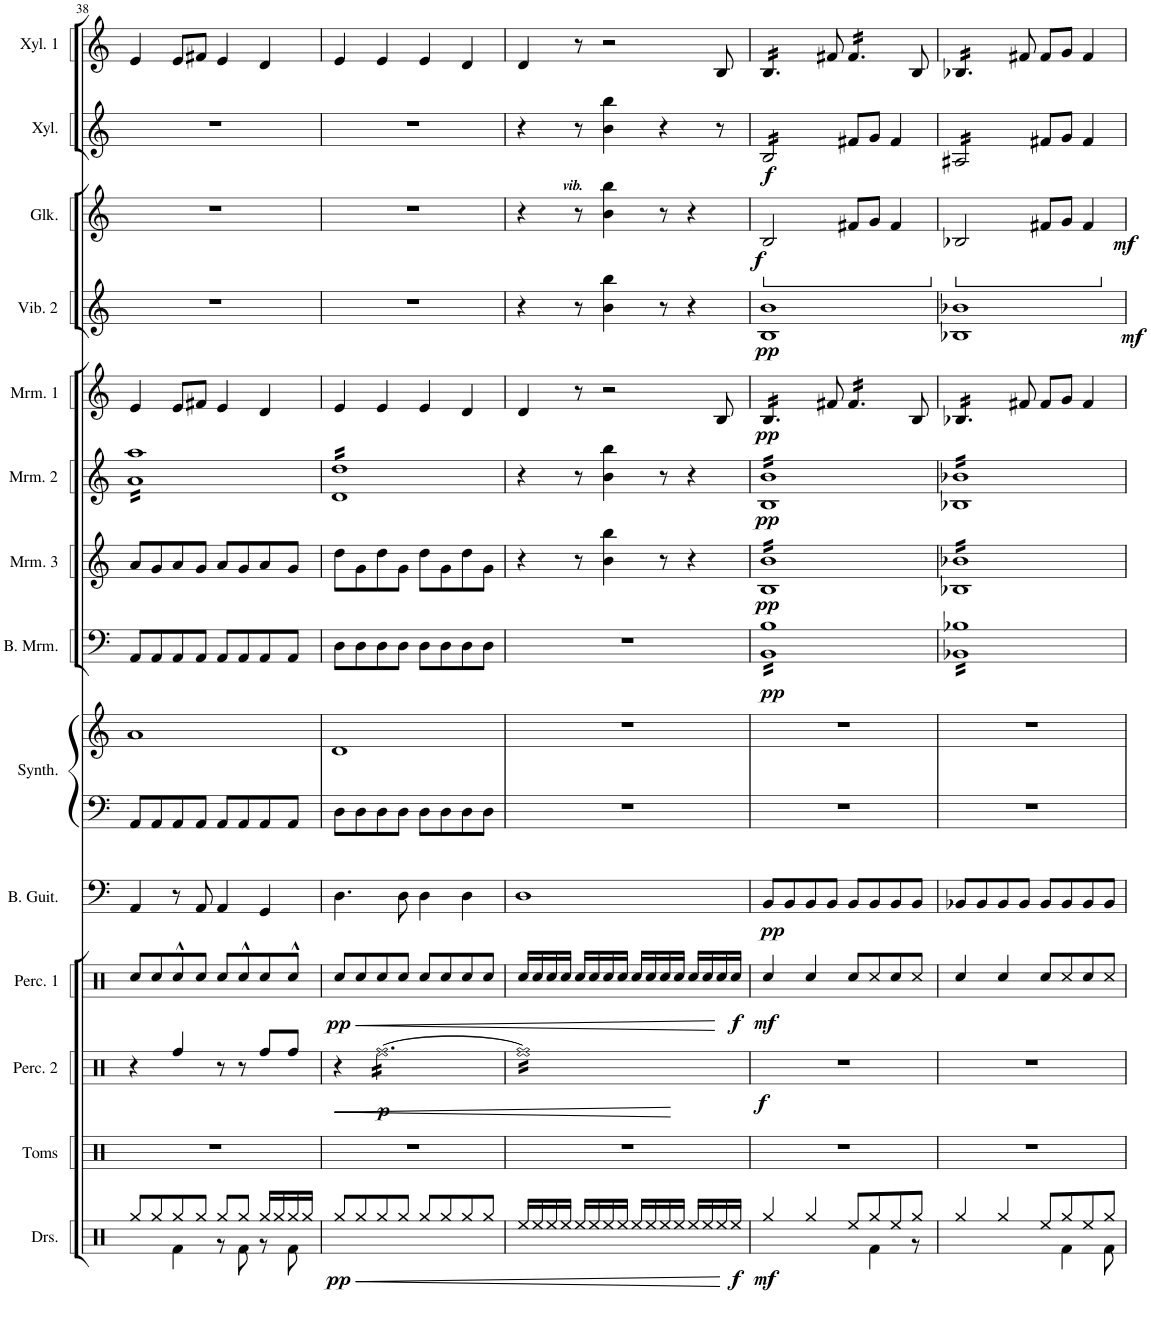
**kern	**dynam	**kern	**kern	**dynam	**kern	**dynam	**kern	**dynam	**kern	**kern	**kern	**dynam	**kern	**dynam	**kern	**dynam	**kern	**dynam	**kern	**dynam	**kern	**dynam	**kern	**dynam	**kern
*part14	*part14	*part13	*part12	*part12	*part11	*part11	*part10	*part10	*part9	*part9	*part8	*part8	*part7	*part7	*part6	*part6	*part5	*part5	*part4	*part4	*part3	*part3	*part2	*part2	*part1
*staff15	*staff15	*staff14	*staff13	*staff13	*staff12	*staff12	*staff11	*staff11	*staff10	*staff9	*staff8	*staff8	*staff7	*staff7	*staff6	*staff6	*staff5	*staff5	*staff4	*staff4	*staff3	*staff3	*staff2	*staff2	*staff1
*I"Drumset	*	*I"Tom Toms	*I"Percussion 2	*	*I"Percussion 1	*	*I"Bass Guitar	*	*I"Square Synthesizer	*	*I"Bass Marimba	*	*I"Marimba 3	*	*I"Marimba 2	*	*I"Marimba 1	*	*I"Vibraphone 2	*	*I"Vibraphone 1	*	*I"Xylophone 2	*	*I"Xylophone 1
*I'Drs.	*	*I'Toms	*I'Perc. 2	*	*I'Perc. 1	*	*I'B. Guit.	*	*I'Synth.	*	*I'B. Mrm.	*	*I'Mrm. 3	*	*I'Mrm. 2	*	*I'Mrm. 1	*	*I'Vib. 2	*	*I'Vib. 1	*	*I'Xyl.	*	*I'Xyl. 1
!!LO:PB:g=z
*clefX	*	*clefX	*clefX	*	*clefX	*	*clefF4	*	*clefF4	*clefG2	*clefF4	*	*clefG2	*	*clefG2	*	*clefG2	*	*clefG2	*	*clefG2	*	*clefG2	*	*clefG2
*	*	*	*	*	*	*	*Trd7c12	*	*	*	*	*	*	*	*	*	*	*	*	*	*Trd-14c-24	*	*Trd-7c-12	*	*Trd-7c-12
*k[]	*	*k[]	*k[]	*	*k[]	*	*k[]	*	*k[]	*k[]	*k[]	*	*k[]	*	*k[]	*	*k[]	*	*k[]	*	*k[]	*	*k[]	*	*k[]
*M4/4	*	*M4/4	*M4/4	*	*M4/4	*	*M4/4	*	*M4/4	*M4/4	*M4/4	*	*M4/4	*	*M4/4	*	*M4/4	*	*M4/4	*	*M4/4	*	*M4/4	*	*M4/4
=38	=38	=38	=38	=38	=38	=38	=38	=38	=38	=38	=38	=38	=38	=38	=38	=38	=38	=38	=38	=38	=38	=38	=38	=38	=38
*^	*	*	*	*	*	*	*	*	*	*	*	*	*	*	*	*	*	*	*	*	*	*	*	*	*
*	*	*	*	*	*	*	*	*	*	*	*	*	*	*	*	*tremolo	*	*	*	*	*	*	*	*	*	*
8Rgg/L	4ryy	.	1r	4r	.	8Rcc/L	.	4AA/	.	8AA/L	1a	8AA/L	.	8a/L	.	16a 16aaLL	.	4e/	.	1r	.	1r	.	1r	.	4e/
.	.	.	.	.	.	.	.	.	.	.	.	.	.	.	.	16a 16aa	.	.	.	.	.	.	.	.	.	.
8Rgg/	.	.	.	.	.	8Rcc/	.	.	.	8AA/	.	8AA/	.	8g/	.	16a 16aa	.	.	.	.	.	.	.	.	.	.
.	.	.	.	.	.	.	.	.	.	.	.	.	.	.	.	16a 16aa	.	.	.	.	.	.	.	.	.	.
8Rgg/	4Rf\	.	.	4Rff/	.	8Rcc^^/	.	8r	.	8AA/	.	8AA/	.	8a/	.	16a 16aa	.	8e/L	.	.	.	.	.	.	.	8e/L
.	.	.	.	.	.	.	.	.	.	.	.	.	.	.	.	16a 16aa	.	.	.	.	.	.	.	.	.	.
8Rgg/J	.	.	.	.	.	8Rcc/J	.	8AA/	.	8AA/J	.	8AA/J	.	8g/J	.	16a 16aa	.	8f#X/J	.	.	.	.	.	.	.	8f#X/J
.	.	.	.	.	.	.	.	.	.	.	.	.	.	.	.	16a 16aa	.	.	.	.	.	.	.	.	.	.
8Rgg/L	8r	.	.	8r	.	8Rcc/L	.	4AA/	.	8AA/L	.	8AA/L	.	8a/L	.	16a 16aa	.	4e/	.	.	.	.	.	.	.	4e/
.	.	.	.	.	.	.	.	.	.	.	.	.	.	.	.	16a 16aa	.	.	.	.	.	.	.	.	.	.
8Rgg/J	8Rf\	.	.	8r	.	8Rcc^^/	.	.	.	8AA/	.	8AA/	.	8g/	.	16a 16aa	.	.	.	.	.	.	.	.	.	.
.	.	.	.	.	.	.	.	.	.	.	.	.	.	.	.	16a 16aa	.	.	.	.	.	.	.	.	.	.
16Rgg/LL	8r	.	.	8Rff/L	.	8Rcc/	.	4GG/	.	8AA/	.	8AA/	.	8a/	.	16a 16aa	.	4d/	.	.	.	.	.	.	.	4d/
16Rgg/	.	.	.	.	.	.	.	.	.	.	.	.	.	.	.	16a 16aa	.	.	.	.	.	.	.	.	.	.
16Rgg/	8Rf\	.	.	8Rff/J	.	8Rcc^^/J	.	.	.	8AA/J	.	8AA/J	.	8g/J	.	16a 16aa	.	.	.	.	.	.	.	.	.	.
16Rgg/JJ	.	.	.	.	.	.	.	.	.	.	.	.	.	.	.	16a 16aaJJ	.	.	.	.	.	.	.	.	.	.
*v	*v	*	*	*	*	*	*	*	*	*	*	*	*	*	*	*	*	*	*	*	*	*	*	*	*	*
=39	=39	=39	=39	=39	=39	=39	=39	=39	=39	=39	=39	=39	=39	=39	=39	=39	=39	=39	=39	=39	=39	=39	=39	=39	=39
!	!LO:DY:b	!	!	!LO:HP:b	!	!LO:DY:b	!	!	!	!	!	!	!	!	!	!	!	!	!	!	!	!	!	!	!
8Rgg/L	pp	1r	4r	<	8Rcc/L	pp	4.D\	.	8D\L	1d	8D\L	.	8dd\L	.	16d 16ddLL	.	4e/	.	1r	.	1r	.	1r	.	4e/
.	.	.	.	.	.	.	.	.	.	.	.	.	.	.	16d 16dd	.	.	.	.	.	.	.	.	.	.
!	!LO:HP:b	!	!	!	!	!LO:HP:b	!	!	!	!	!	!	!	!	!	!	!	!	!	!	!	!	!	!	!
8Rgg/	<	.	.	.	8Rcc/	<	.	.	8D\	.	8D\	.	8g\	.	16d 16dd	.	.	.	.	.	.	.	.	.	.
.	.	.	.	.	.	.	.	.	.	.	.	.	.	.	16d 16dd	.	.	.	.	.	.	.	.	.	.
!	!	!	!	!LO:DY:b	!	!	!	!	!	!	!	!	!	!	!	!	!	!	!	!	!	!	!	!	!
*	*	*	*tremolo	*	*	*	*	*	*	*	*	*	*	*	*	*	*	*	*	*	*	*	*	*	*
8Rgg/	.	.	[16Rff\LL	p	8Rcc/	.	.	.	8D\	.	8D\	.	8dd\	.	16d 16dd	.	4e/	.	.	.	.	.	.	.	4e/
.	.	.	16Rff\	.	.	.	.	.	.	.	.	.	.	.	16d 16dd	.	.	.	.	.	.	.	.	.	.
8Rgg/J	.	.	16Rff\	.	8Rcc/J	.	8D\	.	8D\J	.	8D\J	.	8g\J	.	16d 16dd	.	.	.	.	.	.	.	.	.	.
.	.	.	16Rff\	.	.	.	.	.	.	.	.	.	.	.	16d 16dd	.	.	.	.	.	.	.	.	.	.
8Rgg/L	.	.	16Rff\	.	8Rcc/L	.	4D\	.	8D\L	.	8D\L	.	8dd\L	.	16d 16dd	.	4e/	.	.	.	.	.	.	.	4e/
.	.	.	16Rff\	.	.	.	.	.	.	.	.	.	.	.	16d 16dd	.	.	.	.	.	.	.	.	.	.
8Rgg/	.	.	16Rff\	.	8Rcc/	.	.	.	8D\	.	8D\	.	8g\	.	16d 16dd	.	.	.	.	.	.	.	.	.	.
.	.	.	16Rff\	.	.	.	.	.	.	.	.	.	.	.	16d 16dd	.	.	.	.	.	.	.	.	.	.
8Rgg/	.	.	16Rff\	.	8Rcc/	.	4D\	.	8D\	.	8D\	.	8dd\	.	16d 16dd	.	4d/	.	.	.	.	.	.	.	4d/
.	.	.	16Rff\	.	.	.	.	.	.	.	.	.	.	.	16d 16dd	.	.	.	.	.	.	.	.	.	.
8Rgg/J	.	.	16Rff\	.	8Rcc/J	.	.	.	8D\J	.	8D\J	.	8g\J	.	16d 16dd	.	.	.	.	.	.	.	.	.	.
.	.	.	16Rff\JJ	.	.	.	.	.	.	.	.	.	.	.	16d 16ddJJ	.	.	.	.	.	.	.	.	.	.
*	*	*	*	*	*	*	*	*	*	*	*	*	*	*	*Xtremolo	*	*	*	*	*	*	*	*	*	*
=40	=40	=40	=40	=40	=40	=40	=40	=40	=40	=40	=40	=40	=40	=40	=40	=40	=40	=40	=40	=40	=40	=40	=40	=40	=40
!	!	!	!	!LO:DY:b	!	!	!	!	!	!	!	!	!	!	!	!	!	!	!	!	!	!	!	!	!
16Ree/LL	.	1r	16Rff]LL	f	16Rcc/LL	.	1D	.	1r	1r	1r	.	4r	.	4r	.	4d/	.	4r	.	4r	.	4r	.	4d/
16Ree/	.	.	16Rff	.	16Rcc/	.	.	.	.	.	.	.	.	.	.	.	.	.	.	.	.	.	.	.	.
16Ree/	.	.	16Rff	.	16Rcc/	.	.	.	.	.	.	.	.	.	.	.	.	.	.	.	.	.	.	.	.
16Ree/JJ	.	.	16Rff	.	16Rcc/JJ	.	.	.	.	.	.	.	.	.	.	.	.	.	.	.	.	.	.	.	.
16Ree/LL	.	.	16Rff	.	16Rcc/LL	.	.	.	.	.	.	.	8r	.	8r	.	8r	.	8r	.	8r	.	8r	.	8r
16Ree/	.	.	16Rff	.	16Rcc/	.	.	.	.	.	.	.	.	.	.	.	.	.	.	.	.	.	.	.	.
!	!	!	!	!	!	!	!	!	!	!	!	!	!	!	!	!	!	!	!	!	!LO:TX:a:Bi:t=vib.	!	!	!	!
16Ree/	.	.	16Rff	.	16Rcc/	.	.	.	.	.	.	.	4b\ 4bb\	.	4b\ 4bb\	.	2r	.	4b\ 4bb\	.	4b\ 4bb\	.	4b\ 4bb\	.	2r
16Ree/JJ	.	.	16Rff	.	16Rcc/JJ	.	.	.	.	.	.	.	.	.	.	.	.	.	.	.	.	.	.	.	.
16Ree/LL	.	.	16Rff	.	16Rcc/LL	.	.	.	.	.	.	.	.	.	.	.	.	.	.	.	.	.	.	.	.
16Ree/	.	.	16Rff	.	16Rcc/	.	.	.	.	.	.	.	.	.	.	.	.	.	.	.	.	.	.	.	.
16Ree/	.	.	16Rff	.	16Rcc/	.	.	.	.	.	.	.	8r	.	8r	.	.	.	8r	.	8r	.	4r	.	.
16Ree/JJ	.	.	16Rff	.	16Rcc/JJ	.	.	.	.	.	.	.	.	.	.	.	.	.	.	.	.	.	.	.	.
16Ree/LL	.	.	16Rff	.	16Rcc/LL	.	.	.	.	.	.	.	4r	.	4r	.	.	.	4r	.	4r	.	.	.	.
16Ree/	.	.	16Rff	.	16Rcc/	.	.	.	.	.	.	.	.	.	.	.	.	.	.	.	.	.	.	.	.
16Ree/	.	.	16Rff	.	16Rcc/	.	.	.	.	.	.	.	.	.	.	.	8B/	.	.	.	.	.	8r	.	8B/
!	!LO:DY:n=1:b	!	!	!	!	!LO:DY:n=1:b	!	!	!	!	!	!	!	!	!	!	!	!	!	!	!	!	!	!	!
16Ree/JJ	[ f	.	16RffJJ	.	16Rcc/JJ	[ f	.	.	.	.	.	.	.	.	.	.	.	.	.	.	.	.	.	.	.
*	*	*	*Xtremolo	*	*	*	*	*	*	*	*	*	*	*	*	*	*	*	*	*	*	*	*	*	*
.	.	.	.	[	.	.	.	.	.	.	.	.	.	.	.	.	.	.	.	.	.	.	.	.	.
=41	=41	=41	=41	=41	=41	=41	=41	=41	=41	=41	=41	=41	=41	=41	=41	=41	=41	=41	=41	=41	=41	=41	=41	=41	=41
*^	*	*	*	*	*	*	*	*	*	*	*	*	*	*	*	*	*	*	*	*	*	*	*	*	*
*	*	*	*	*	*	*	*	*	*	*	*	*	*	*	*	*	*	*	*	*	*	*ped	*	*	*	*
!	!	!LO:DY:b	!	!	!	!	!LO:DY:b	!	!LO:DY:b	!	!	!	!LO:DY:b	!	!LO:DY:b	!	!LO:DY:b	!	!LO:DY:b	!	!LO:DY:b	!	!LO:DY:b	!	!LO:DY:b	!
*	*	*	*	*	*	*	*	*	*	*	*	*tremolo	*	*	*	*	*	*	*	*	*	*	*	*	*	*
*	*	*	*	*	*	*	*	*	*	*	*	*	*	*tremolo	*	*	*	*	*	*	*	*	*	*	*	*
*	*	*	*	*	*	*	*	*	*	*	*	*	*	*	*	*tremolo	*	*	*	*	*	*	*	*	*	*
*	*	*	*	*	*	*	*	*	*	*	*	*	*	*	*	*	*	*tremolo	*	*	*	*	*	*	*	*
*	*	*	*	*	*	*	*	*	*	*	*	*	*	*	*	*	*	*	*	*	*	*	*	*tremolo	*	*
*	*	*	*	*	*	*	*	*	*	*	*	*	*	*	*	*	*	*	*	*	*	*	*	*	*	*tremolo
4Rgg/	8ryy	mf	1r	1r	.	4Rcc/	mf	8BB/L	pp	1r	1r	16BB 16BLL	pp	16B 16bLL	pp	16B 16bLL	pp	16B/LL	pp	1B 1b	pp	2B/	f	16B/LL	f	16B/LL
.	.	.	.	.	.	.	.	.	.	.	.	16BB 16B	.	16B 16b	.	16B 16b	.	16B/	.	.	.	.	.	16B/	.	16B/
*v	*v	*	*	*	*	*	*	*	*	*	*	*	*	*	*	*	*	*	*	*	*	*	*	*	*	*
.	.	.	.	.	.	.	8BB/	.	.	.	16BB 16B	.	16B 16b	.	16B 16b	.	16B/	.	.	.	.	.	16B/	.	16B/
.	.	.	.	.	.	.	.	.	.	.	16BB 16B	.	16B 16b	.	16B 16b	.	16B/	.	.	.	.	.	16B/	.	16B/
4Rgg/	.	.	.	.	4Rcc/	.	8BB/	.	.	.	16BB 16B	.	16B 16b	.	16B 16b	.	16B/	.	.	.	.	.	16B/	.	16B/
.	.	.	.	.	.	.	.	.	.	.	16BB 16B	.	16B 16b	.	16B 16b	.	16B/JJ	.	.	.	.	.	16B/	.	16B/JJ
*	*	*	*	*	*	*	*	*	*	*	*	*	*	*	*	*	*	*	*	*	*	*	*	*	*Xtremolo
*	*	*	*	*	*	*	*	*	*	*	*	*	*	*	*	*	*Xtremolo	*	*	*	*	*	*	*	*
.	.	.	.	.	.	.	8BB/J	.	.	.	16BB 16B	.	16B 16b	.	16B 16b	.	8f#X/	.	.	.	.	.	16B/	.	8f#X/
.	.	.	.	.	.	.	.	.	.	.	16BB 16B	.	16B 16b	.	16B 16b	.	.	.	.	.	.	.	16B/JJ	.	.
*	*	*	*	*	*	*	*	*	*	*	*	*	*	*	*	*	*	*	*	*	*	*	*Xtremolo	*	*
*	*	*	*	*	*	*	*	*	*	*	*	*	*	*	*	*	*tremolo	*	*	*	*	*	*	*	*
*	*	*	*	*	*	*	*	*	*	*	*	*	*	*	*	*	*	*	*	*	*	*	*	*	*tremolo
8Ree/L	.	.	.	.	8Rcc/L	.	8BB/L	.	.	.	16BB 16B	.	16B 16b	.	16B 16b	.	16f#/LL	.	.	.	8f#X/L	.	8f#X/L	.	16f#/LL
.	.	.	.	.	.	.	.	.	.	.	16BB 16B	.	16B 16b	.	16B 16b	.	16f#/	.	.	.	.	.	.	.	16f#/
*^	*	*	*	*	*	*	*	*	*	*	*	*	*	*	*	*	*	*	*	*	*	*	*	*	*
8Rgg/	4Rf\	.	.	.	.	8Rcc/	.	8BB/	.	.	.	16BB 16B	.	16B 16b	.	16B 16b	.	16f#/	.	.	.	8g/J	.	8g/J	.	16f#/
.	.	.	.	.	.	.	.	.	.	.	.	16BB 16B	.	16B 16b	.	16B 16b	.	16f#/	.	.	.	.	.	.	.	16f#/
8Ree/	.	.	.	.	.	8Rcc/	.	8BB/	.	.	.	16BB 16B	.	16B 16b	.	16B 16b	.	16f#/	.	.	.	4f#/	.	4f#/	.	16f#/
.	.	.	.	.	.	.	.	.	.	.	.	16BB 16B	.	16B 16b	.	16B 16b	.	16f#/JJ	.	.	.	.	.	.	.	16f#/JJ
*	*	*	*	*	*	*	*	*	*	*	*	*	*	*	*	*	*	*	*	*	*	*	*	*	*	*Xtremolo
*	*	*	*	*	*	*	*	*	*	*	*	*	*	*	*	*	*	*Xtremolo	*	*	*	*	*	*	*	*
8Rgg/J	8r	.	.	.	.	8Rcc/J	.	8BB/J	.	.	.	16BB 16B	.	16B 16b	.	16B 16b	.	8B/	.	.	.	.	.	.	.	8B/
.	.	.	.	.	.	.	.	.	.	.	.	16BB 16BJJ	.	16B 16bJJ	.	16B 16bJJ	.	.	.	.	.	.	.	.	.	.
=42	=42	=42	=42	=42	=42	=42	=42	=42	=42	=42	=42	=42	=42	=42	=42	=42	=42	=42	=42	=42	=42	=42	=42	=42	=42	=42
*	*	*	*	*	*	*	*	*	*	*	*	*	*	*	*	*	*	*	*	*	*	*Xped	*	*	*	*
*	*	*	*	*	*	*	*	*	*	*	*	*	*	*	*	*	*	*	*	*	*	*ped	*	*	*	*
!	!	!	!	!	!	!	!	!	!	!	!	!	!	!	!	!	!	!	!	!	!LO:DY:b	!	!	!	!	!
*	*	*	*	*	*	*	*	*	*	*	*	*	*	*	*	*	*	*tremolo	*	*	*	*	*	*	*	*
*	*	*	*	*	*	*	*	*	*	*	*	*	*	*	*	*	*	*	*	*	*	*	*	*tremolo	*	*
*	*	*	*	*	*	*	*	*	*	*	*	*	*	*	*	*	*	*	*	*	*	*	*	*	*	*tremolo
4Rgg/	8ryy	.	1r	1r	.	4Rcc/	.	8BB-X/L	.	1r	1r	16BB-X 16B-XLL	.	16B-X 16b-XLL	.	16B-X 16b-XLL	.	16B-X/LL	.	1B-X 1b-X	mf	2B-X/	.	16A#X/LL	.	16B-X/LL
.	.	.	.	.	.	.	.	.	.	.	.	16BB-X 16B-X	.	16B-X 16b-X	.	16B-X 16b-X	.	16B-X/	.	.	.	.	.	16A#X/	.	16B-X/
*v	*v	*	*	*	*	*	*	*	*	*	*	*	*	*	*	*	*	*	*	*	*	*	*	*	*	*
.	.	.	.	.	.	.	8BB-/	.	.	.	16BB-X 16B-X	.	16B-X 16b-X	.	16B-X 16b-X	.	16B-X/	.	.	.	.	.	16A#X/	.	16B-X/
.	.	.	.	.	.	.	.	.	.	.	16BB-X 16B-X	.	16B-X 16b-X	.	16B-X 16b-X	.	16B-X/	.	.	.	.	.	16A#X/	.	16B-X/
4Rgg/	.	.	.	.	4Rcc/	.	8BB-/	.	.	.	16BB-X 16B-X	.	16B-X 16b-X	.	16B-X 16b-X	.	16B-X/	.	.	.	.	.	16A#X/	.	16B-X/
.	.	.	.	.	.	.	.	.	.	.	16BB-X 16B-X	.	16B-X 16b-X	.	16B-X 16b-X	.	16B-X/JJ	.	.	.	.	.	16A#X/	.	16B-X/JJ
*	*	*	*	*	*	*	*	*	*	*	*	*	*	*	*	*	*	*	*	*	*	*	*	*	*Xtremolo
*	*	*	*	*	*	*	*	*	*	*	*	*	*	*	*	*	*Xtremolo	*	*	*	*	*	*	*	*
.	.	.	.	.	.	.	8BB-/J	.	.	.	16BB-X 16B-X	.	16B-X 16b-X	.	16B-X 16b-X	.	8f#X/	.	.	.	.	.	16A#X/	.	8f#X/
.	.	.	.	.	.	.	.	.	.	.	16BB-X 16B-X	.	16B-X 16b-X	.	16B-X 16b-X	.	.	.	.	.	.	.	16A#X/JJ	.	.
*	*	*	*	*	*	*	*	*	*	*	*	*	*	*	*	*	*	*	*	*	*	*	*Xtremolo	*	*
8Ree/L	.	.	.	.	8Rcc/L	.	8BB-/L	.	.	.	16BB-X 16B-X	.	16B-X 16b-X	.	16B-X 16b-X	.	8f#/L	.	.	.	8f#X/L	.	8f#X/L	.	8f#/L
.	.	.	.	.	.	.	.	.	.	.	16BB-X 16B-X	.	16B-X 16b-X	.	16B-X 16b-X	.	.	.	.	.	.	.	.	.	.
*^	*	*	*	*	*	*	*	*	*	*	*	*	*	*	*	*	*	*	*	*	*	*	*	*	*
8Rgg/	4Rf\	.	.	.	.	8Rcc/	.	8BB-/	.	.	.	16BB-X 16B-X	.	16B-X 16b-X	.	16B-X 16b-X	.	8g/J	.	.	.	8g/J	.	8g/J	.	8g/J
.	.	.	.	.	.	.	.	.	.	.	.	16BB-X 16B-X	.	16B-X 16b-X	.	16B-X 16b-X	.	.	.	.	.	.	.	.	.	.
!	!	!	!	!	!	!	!	!	!	!	!	!	!	!	!	!	!	!	!	!	!	!	!LO:DY:b	!	!	!
8Ree/	.	.	.	.	.	8Rcc/	.	8BB-/	.	.	.	16BB-X 16B-X	.	16B-X 16b-X	.	16B-X 16b-X	.	4f#/	.	.	.	4f#/	mf	4f#/	.	4f#/
.	.	.	.	.	.	.	.	.	.	.	.	16BB-X 16B-X	.	16B-X 16b-X	.	16B-X 16b-X	.	.	.	.	.	.	.	.	.	.
8Rgg/J	8Rf\	.	.	.	.	8Rcc/J	.	8BB-/J	.	.	.	16BB-X 16B-X	.	16B-X 16b-X	.	16B-X 16b-X	.	.	.	.	.	.	.	.	.	.
.	.	.	.	.	.	.	.	.	.	.	.	16BB-X 16B-XJJ	.	16B-X 16b-XJJ	.	16B-X 16b-XJJ	.	.	.	.	.	.	.	.	.	.
*	*	*	*	*	*	*	*	*	*	*	*	*	*	*	*	*Xtremolo	*	*	*	*	*	*	*	*	*	*
*	*	*	*	*	*	*	*	*	*	*	*	*	*	*Xtremolo	*	*	*	*	*	*	*	*	*	*	*	*
*	*	*	*	*	*	*	*	*	*	*	*	*Xtremolo	*	*	*	*	*	*	*	*	*	*	*	*	*	*
*	*	*	*	*	*	*	*	*	*	*	*	*	*	*	*	*	*	*	*	*	*	*Xped	*	*	*	*
*v	*v	*	*	*	*	*	*	*	*	*	*	*	*	*	*	*	*	*	*	*	*	*	*	*	*	*
=	=	=	=	=	=	=	=	=	=	=	=	=	=	=	=	=	=	=	=	=	=	=	=	=	=
*-	*-	*-	*-	*-	*-	*-	*-	*-	*-	*-	*-	*-	*-	*-	*-	*-	*-	*-	*-	*-	*-	*-	*-	*-	*-
